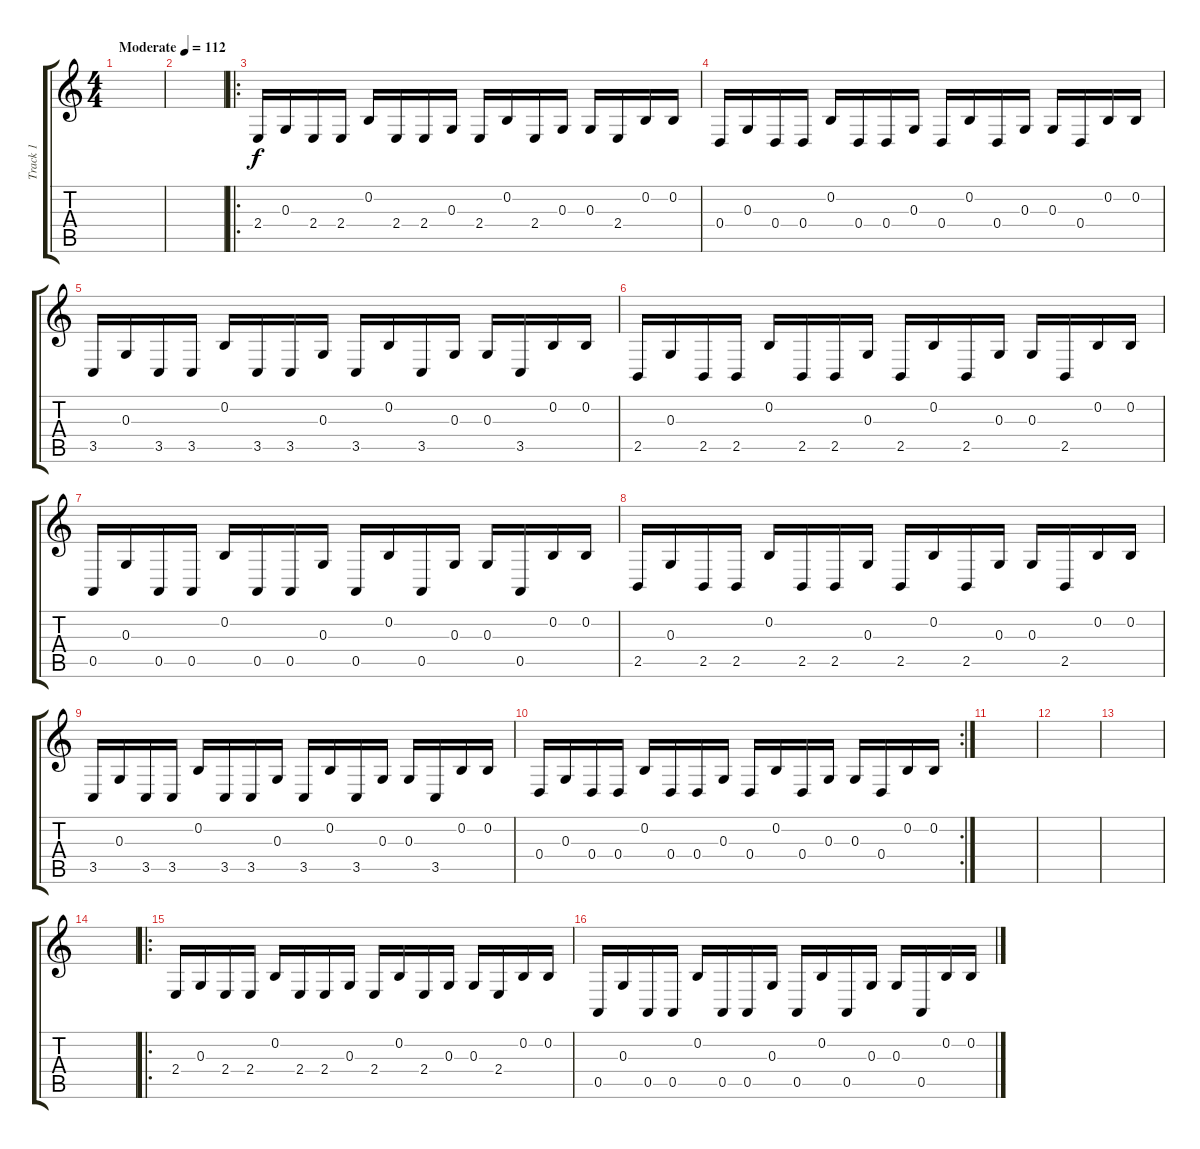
\track ("Track 1" "Track 1") {instrument acousticgrandpiano}
\staff {score tabs}
\tuning (E4 B3 G3 D3 A2 E2) {hide}
\ts (4 4)
\tempo (112 "Moderate")
\clef g2
\ks c
|
|
\ro
2.4.16 0.3.16 2.4.16 2.4.16 0.2.16 2.4.16 2.4.16 0.3.16 2.4.16 0.2.16 2.4.16 0.3.16 0.3.16 2.4.16 0.2.16 0.2.16 |
0.4.16 0.3.16 0.4.16 0.4.16 0.2.16 0.4.16 0.4.16 0.3.16 0.4.16 0.2.16 0.4.16 0.3.16 0.3.16 0.4.16 0.2.16 0.2.16 |
3.5.16 0.3.16 3.5.16 3.5.16 0.2.16 3.5.16 3.5.16 0.3.16 3.5.16 0.2.16 3.5.16 0.3.16 0.3.16 3.5.16 0.2.16 0.2.16 |
2.5.16 0.3.16 2.5.16 2.5.16 0.2.16 2.5.16 2.5.16 0.3.16 2.5.16 0.2.16 2.5.16 0.3.16 0.3.16 2.5.16 0.2.16 0.2.16 |
0.5.16 0.3.16 0.5.16 0.5.16 0.2.16 0.5.16 0.5.16 0.3.16 0.5.16 0.2.16 0.5.16 0.3.16 0.3.16 0.5.16 0.2.16 0.2.16 |
2.5.16 0.3.16 2.5.16 2.5.16 0.2.16 2.5.16 2.5.16 0.3.16 2.5.16 0.2.16 2.5.16 0.3.16 0.3.16 2.5.16 0.2.16 0.2.16 |
3.5.16 0.3.16 3.5.16 3.5.16 0.2.16 3.5.16 3.5.16 0.3.16 3.5.16 0.2.16 3.5.16 0.3.16 0.3.16 3.5.16 0.2.16 0.2.16 |
\rc 2
0.4.16 0.3.16 0.4.16 0.4.16 0.2.16 0.4.16 0.4.16 0.3.16 0.4.16 0.2.16 0.4.16 0.3.16 0.3.16 0.4.16 0.2.16 0.2.16 |
|
|
|
|
\ro
2.4.16 0.3.16 2.4.16 2.4.16 0.2.16 2.4.16 2.4.16 0.3.16 2.4.16 0.2.16 2.4.16 0.3.16 0.3.16 2.4.16 0.2.16 0.2.16 |
0.5.16 0.3.16 0.5.16 0.5.16 0.2.16 0.5.16 0.5.16 0.3.16 0.5.16 0.2.16 0.5.16 0.3.16 0.3.16 0.5.16 0.2.16 0.2.16
